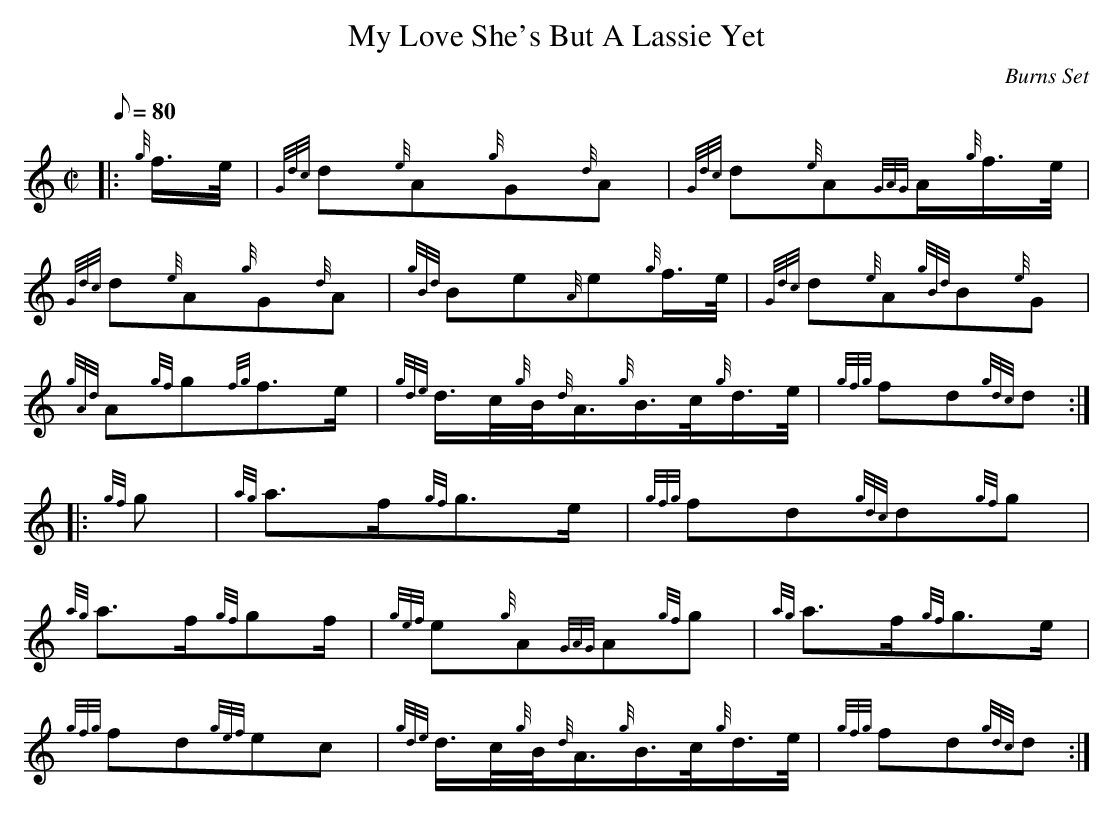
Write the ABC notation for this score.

X:1
T:My Love She's But A Lassie Yet
M:C|
L:1/8
Q:80
C:Burns Set
K:HP
|: {g}f3/4e/4 | \
{Gdc}d{e}A{g}G{d}A | \
{Gdc}d{e}A{GAG}A/2{g}f3/4e/4 |
{Gdc}d{e}A{g}G{d}A | \
{gBd}Be{A}e{g}f3/4e/4 | \
{Gdc}d{e}A{gBd}B{e}G |
{gAd}A{gf}g{fg}f3/2e/2 | \
{gde}d3/4c/4{g}B/4{d}A3/4{g}B3/4c/4{g}d3/4e/4 | \
{gfg}fd{gdc}d ::
{gf}g | \
{ag}a3/2f/2{gf}g3/2e/2 | \
{gfg}fd{gdc}d{gf}g |
{ag}a3/2f/2{gf}gf/2 | \
{gef}e{g}A{GAG}A{gf}g | \
{ag}a3/2f/2{gf}g3/2e/2 |
{gfg}fd{gef}ec | \
{gde}d3/4c/4{g}B/4{d}A3/4{g}B3/4c/4{g}d3/4e/4 | \
{gfg}fd{gdc}d :|
